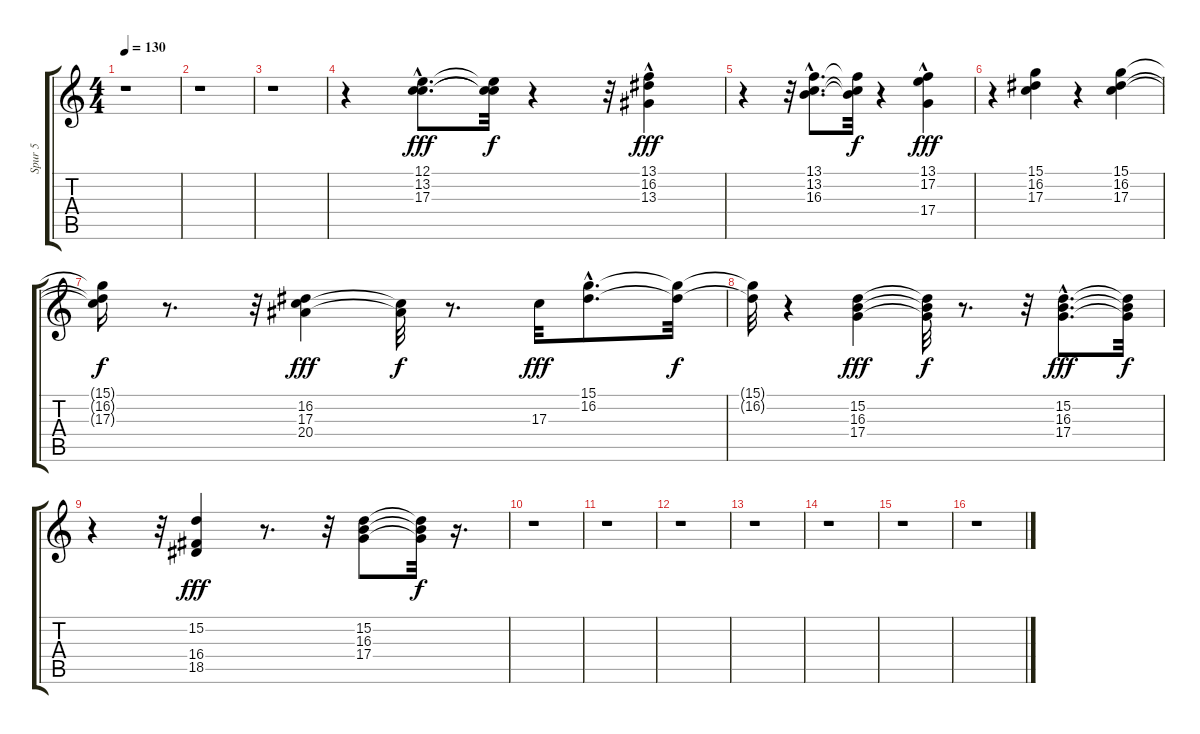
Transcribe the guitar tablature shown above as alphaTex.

\track ("Spur 5" "Spur 5") {instrument rockorgan}
\staff {score tabs}
\tuning (E4 B3 G3 D3 A2 E2) {hide}
\ts (4 4)
\tempo 130
\clef g2
\ks c
r.1{dy fff instrument rockorgan} |
r.1 |
r.1 |
r.4 (12.1{hac} 13.2{hac} 17.3{hac}).8{d balance 0 instrument rockorgan} (12.1{t} 13.2{t} 17.3{t}).32{dy f} r.4 r.32 (13.1 16.2{hac} 13.3).4{dy fff balance 16} |
r.4 r.32 (13.1{hac} 13.2{hac} 16.3{hac}).8{d balance 0} (13.1{t} 13.2{t} 16.3{t}).32{dy f} r.4 (13.1{hac} 17.2{hac} 17.4).4{dy fff balance 16} |
r.4 (15.1 16.2 17.3).4{balance 0} r.4 (15.1 16.2 17.3).4{balance 16} |
(15.1{t} 16.2{t} 17.3{t}).16{dy f} r.8{d} r.32 (16.2 17.3 20.4).4{dy fff balance 0} (17.3{t} 20.4{t}).32{dy f} r.8{d} 17.3.32{dy fff balance 16} (15.1{hac} 16.2{hac}).8{d} (15.1{t} 16.2{t}).32{dy f} |
(15.1{t} 16.2{t}).32 r.4 (15.2 16.3 17.4).4{dy fff balance 0} (15.2{t} 16.3{t} 17.4{t}).32{dy f} r.8{d} r.32 (15.2{hac} 16.3{hac} 17.4{hac}).8{d dy fff balance 16} (15.2{t} 16.3{t} 17.4{t}).32{dy f} |
r.4 r.32 (15.2 16.4 18.5).4{dy fff balance 0} r.8{d} r.32 (15.2 16.3 17.4).8{balance 16} (15.2{t} 16.3{t} 17.4{t}).32{dy f} r.16{d} |
r.1 |
r.1 |
r.1 |
r.1 |
r.1 |
r.1 |
r.1
